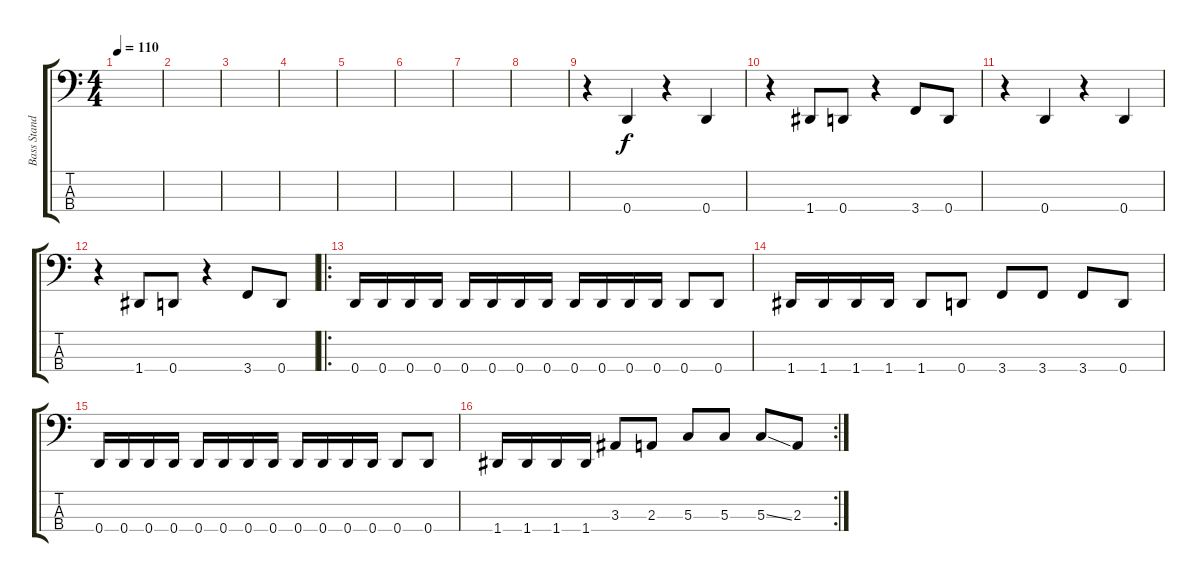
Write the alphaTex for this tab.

\track ("Bass Standard" "Bass Stand") {instrument slapbass2}
\staff {score tabs}
\tuning (F2 C2 G1 D1) {hide}
\ts (4 4)
\tempo 110
\clef f4
\ks c
|
|
|
|
|
|
|
|
r.4 0.4.4 r.4 0.4.4 |
r.4 1.4.8 0.4.8 r.4 3.4.8 0.4.8 |
r.4 0.4.4 r.4 0.4.4 |
r.4 1.4.8 0.4.8 r.4 3.4.8 0.4.8 |
\ro
0.4.16 0.4.16 0.4.16 0.4.16 0.4.16 0.4.16 0.4.16 0.4.16 0.4.16 0.4.16 0.4.16 0.4.16 0.4.8 0.4.8 |
1.4.16 1.4.16 1.4.16 1.4.16 1.4.8 0.4.8 3.4.8 3.4.8 3.4.8 0.4.8 |
0.4.16 0.4.16 0.4.16 0.4.16 0.4.16 0.4.16 0.4.16 0.4.16 0.4.16 0.4.16 0.4.16 0.4.16 0.4.8 0.4.8 |
\rc 2
1.4.16 1.4.16 1.4.16 1.4.16 3.3.8 2.3.8 5.3.8 5.3.8 5.3{ss}.8 2.3.8
